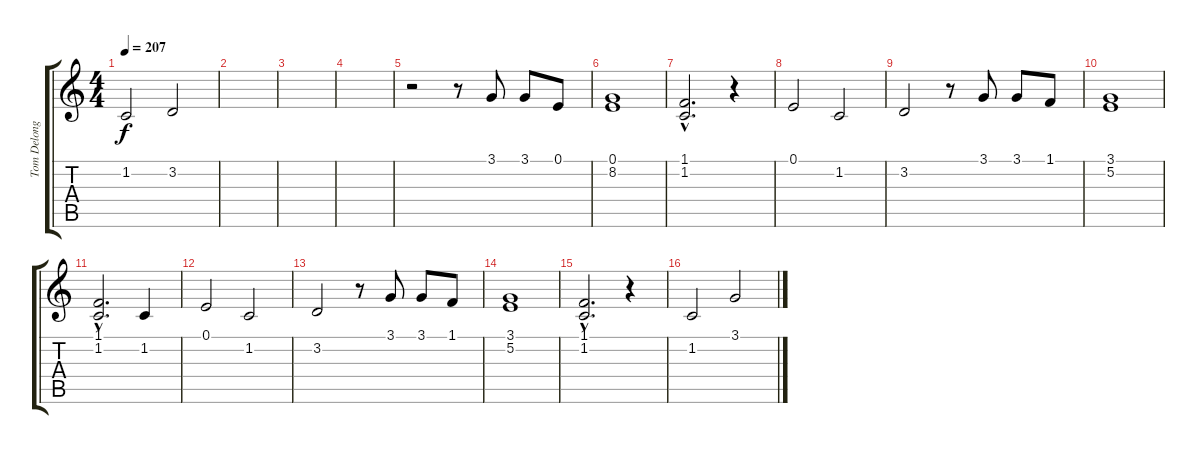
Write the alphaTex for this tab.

\track ("Tom Delong (Vocals)" "Tom Delong") {instrument lead2sawtooth}
\staff {score tabs}
\tuning (E4 B3 G3 D3 A2 E2) {hide}
\ts (4 4)
\tempo 207
\clef g2
\ks c
1.2.2{dy f} 3.2.2 |
|
|
|
r.2 r.8 3.1.8 3.1.8 0.1.8 |
(0.1 8.2).1 |
(1.1{hac} 1.2{hac}).2{d} r.4 |
0.1.2 1.2.2 |
3.2.2 r.8 3.1.8 3.1.8 1.1.8 |
(3.1 5.2).1 |
(1.1{hac} 1.2{hac}).2{d} 1.2.4 |
0.1.2 1.2.2 |
3.2.2 r.8 3.1.8 3.1.8 1.1.8 |
(3.1 5.2).1 |
(1.1{hac} 1.2{hac}).2{d} r.4 |
1.2.2 3.1.2
